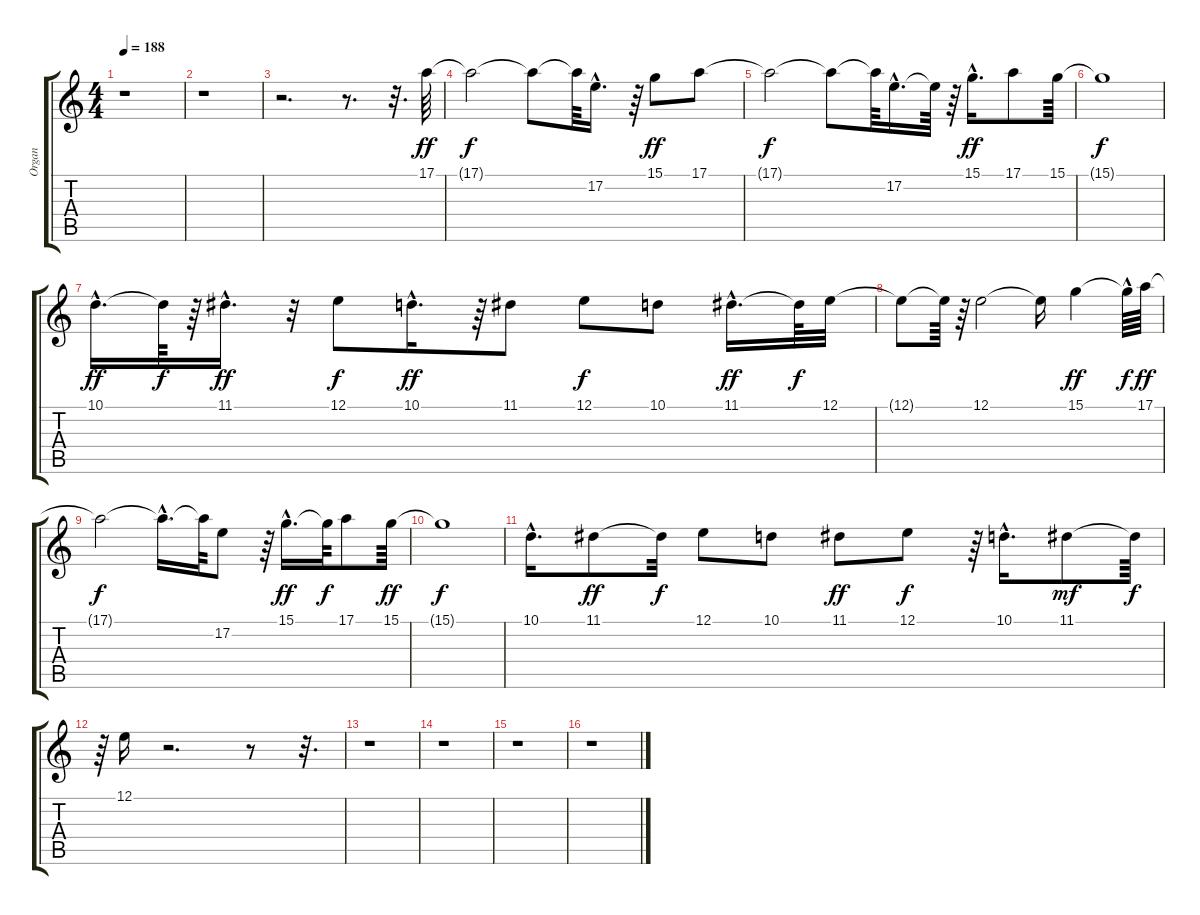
\track ("Organ" "Organ") {instrument rockorgan}
\staff {score tabs}
\tuning (E4 B3 G3 D3 A2 E2) {hide}
\ts (4 4)
\tempo 188
\clef g2
\ks c
r.1{dy f} |
r.1 |
r.2{d} r.8{d} r.32{d} 17.1.64{dy ff} |
17.1{t}.2{dy f} 17.1{t}.8 17.1{t}.64 17.2{hac}.16{d} r.64 15.1.8{dy ff} 17.1.8 |
17.1{t}.2{dy f} 17.1{t}.8 17.1{t}.64 17.2{hac}.16{d} 17.2{t}.64 r.64 15.1{hac}.16{d dy ff} 17.1.8 15.1.64 |
15.1{t}.1{dy f} |
10.1{hac}.16{d dy ff} 10.1{t}.64{dy f} r.64 11.1{hac}.16{d dy ff} r.32 12.1.8{dy f} 10.1{hac}.16{d dy ff} r.64 11.1.8 12.1.8{dy f} 10.1.8 11.1{hac}.16{d dy ff} 11.1{t}.64{dy f} 12.1.32 |
12.1{t}.8 12.1{t}.64 r.64 12.1.2 12.1{t}.16 15.1.4{dy ff} 15.1{hac t}.64{dy f} 17.1.64{dy ff} |
17.1{t}.2{dy f} 17.1{hac t}.16{d} 17.1{t}.64 17.2.8 r.64 15.1{hac}.16{d dy ff} 15.1{t}.64{dy f} 17.1.8 15.1.64{dy ff} |
15.1{t}.1{dy f} |
10.1{hac}.16{d} 11.1.8{dy ff} 11.1{t}.32{dy f} 12.1.8 10.1.8 11.1.8{dy ff} 12.1.8{dy f} r.64 10.1{hac}.16{d} 11.1.8{dy mf} 11.1{t}.64{dy f} |
r.64 12.1.16 r.2{d} r.8 r.32{d} |
r.1 |
r.1 |
r.1 |
r.1
